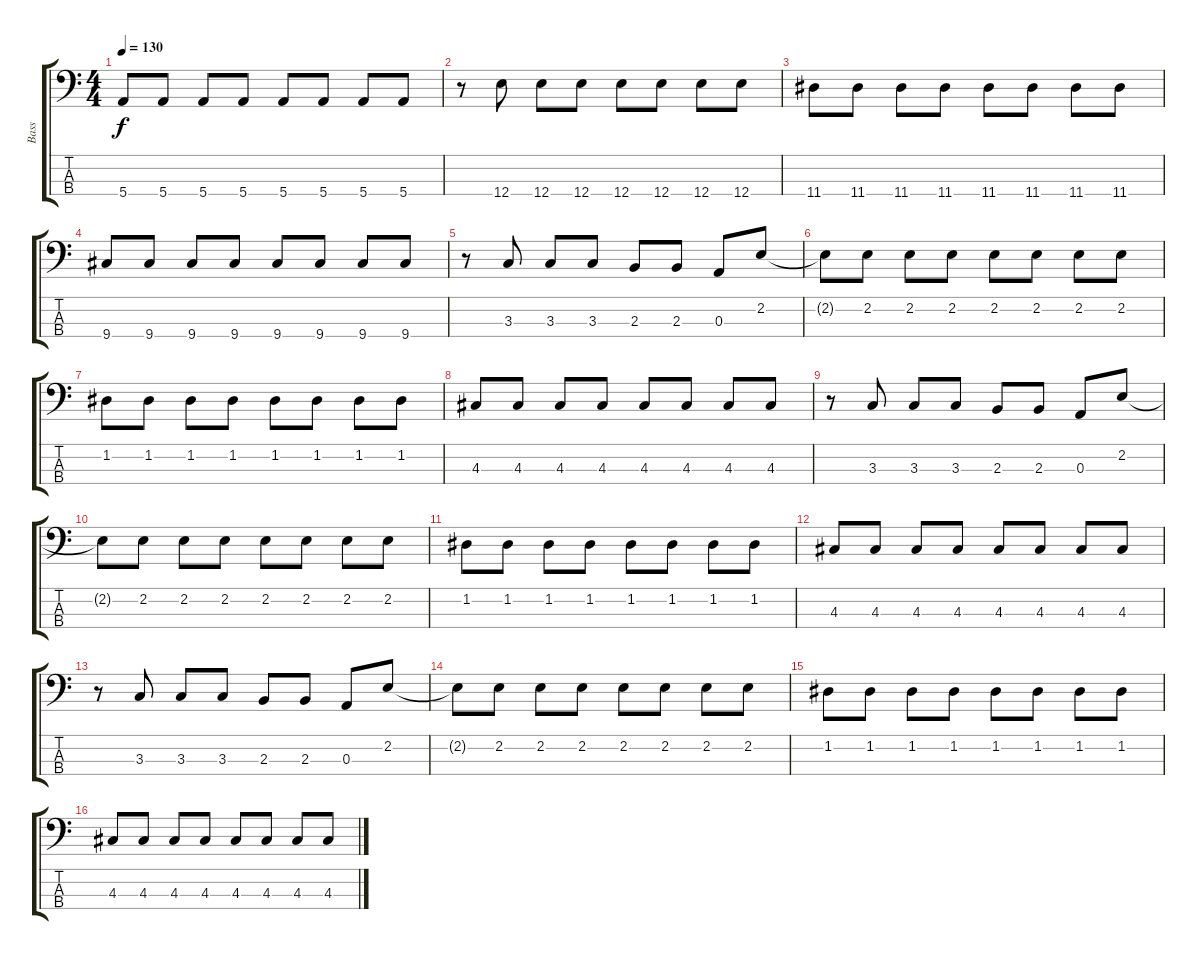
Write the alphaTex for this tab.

\track ("Bass" "Bass") {instrument electricbassfinger}
\staff {score tabs}
\tuning (G2 D2 A1 E1) {hide}
\ts (4 4)
\tempo 130
\clef f4
\ks c
5.4.8{dy f} 5.4.8 5.4.8 5.4.8 5.4.8 5.4.8 5.4.8 5.4.8 |
r.8 12.4.8 12.4.8 12.4.8 12.4.8 12.4.8 12.4.8 12.4.8 |
11.4.8 11.4.8 11.4.8 11.4.8 11.4.8 11.4.8 11.4.8 11.4.8 |
9.4.8 9.4.8 9.4.8 9.4.8 9.4.8 9.4.8 9.4.8 9.4.8 |
r.8 3.3.8 3.3.8 3.3.8 2.3.8 2.3.8 0.3.8 2.2.8 |
2.2{t}.8 2.2.8 2.2.8 2.2.8 2.2.8 2.2.8 2.2.8 2.2.8 |
1.2.8 1.2.8 1.2.8 1.2.8 1.2.8 1.2.8 1.2.8 1.2.8 |
4.3.8 4.3.8 4.3.8 4.3.8 4.3.8 4.3.8 4.3.8 4.3.8 |
r.8 3.3.8 3.3.8 3.3.8 2.3.8 2.3.8 0.3.8 2.2.8 |
2.2{t}.8 2.2.8 2.2.8 2.2.8 2.2.8 2.2.8 2.2.8 2.2.8 |
1.2.8 1.2.8 1.2.8 1.2.8 1.2.8 1.2.8 1.2.8 1.2.8 |
4.3.8 4.3.8 4.3.8 4.3.8 4.3.8 4.3.8 4.3.8 4.3.8 |
r.8 3.3.8 3.3.8 3.3.8 2.3.8 2.3.8 0.3.8 2.2.8 |
2.2{t}.8 2.2.8 2.2.8 2.2.8 2.2.8 2.2.8 2.2.8 2.2.8 |
1.2.8 1.2.8 1.2.8 1.2.8 1.2.8 1.2.8 1.2.8 1.2.8 |
4.3.8 4.3.8 4.3.8 4.3.8 4.3.8 4.3.8 4.3.8 4.3.8
